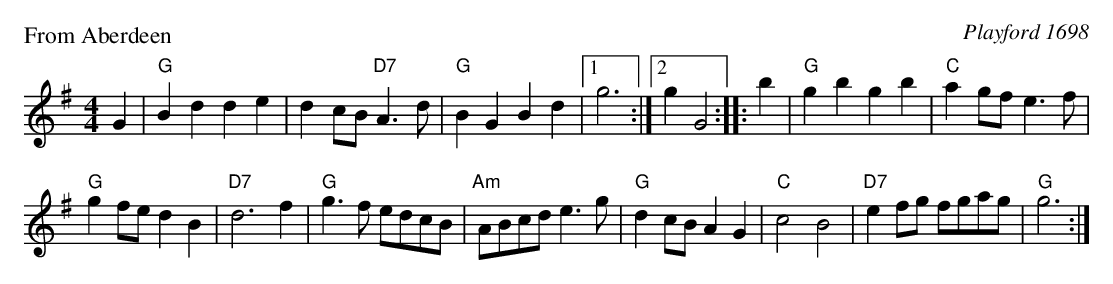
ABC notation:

X:1
P: From Aberdeen
O: Playford 1698
M: 4/4
L: 1/8
K: G
G2 |\
"G"B2d2 d2e2 | d2cB "D7"A3d |\
"G"B2G2 B2d2 |1 g6 :|2 g2 G4 :|\
|: b2 |\
"G"g2b2 g2b2 | "C"a2gf e3f |
"G"g2fe d2B2 | "D7"d6 f2 |\
"G"g3f  edcB | "Am"ABcd e3g |\
"G"d2cB A2G2 | "C"c4 B4 |\
"D7"e2 fg fgag | "G"g6 :|
